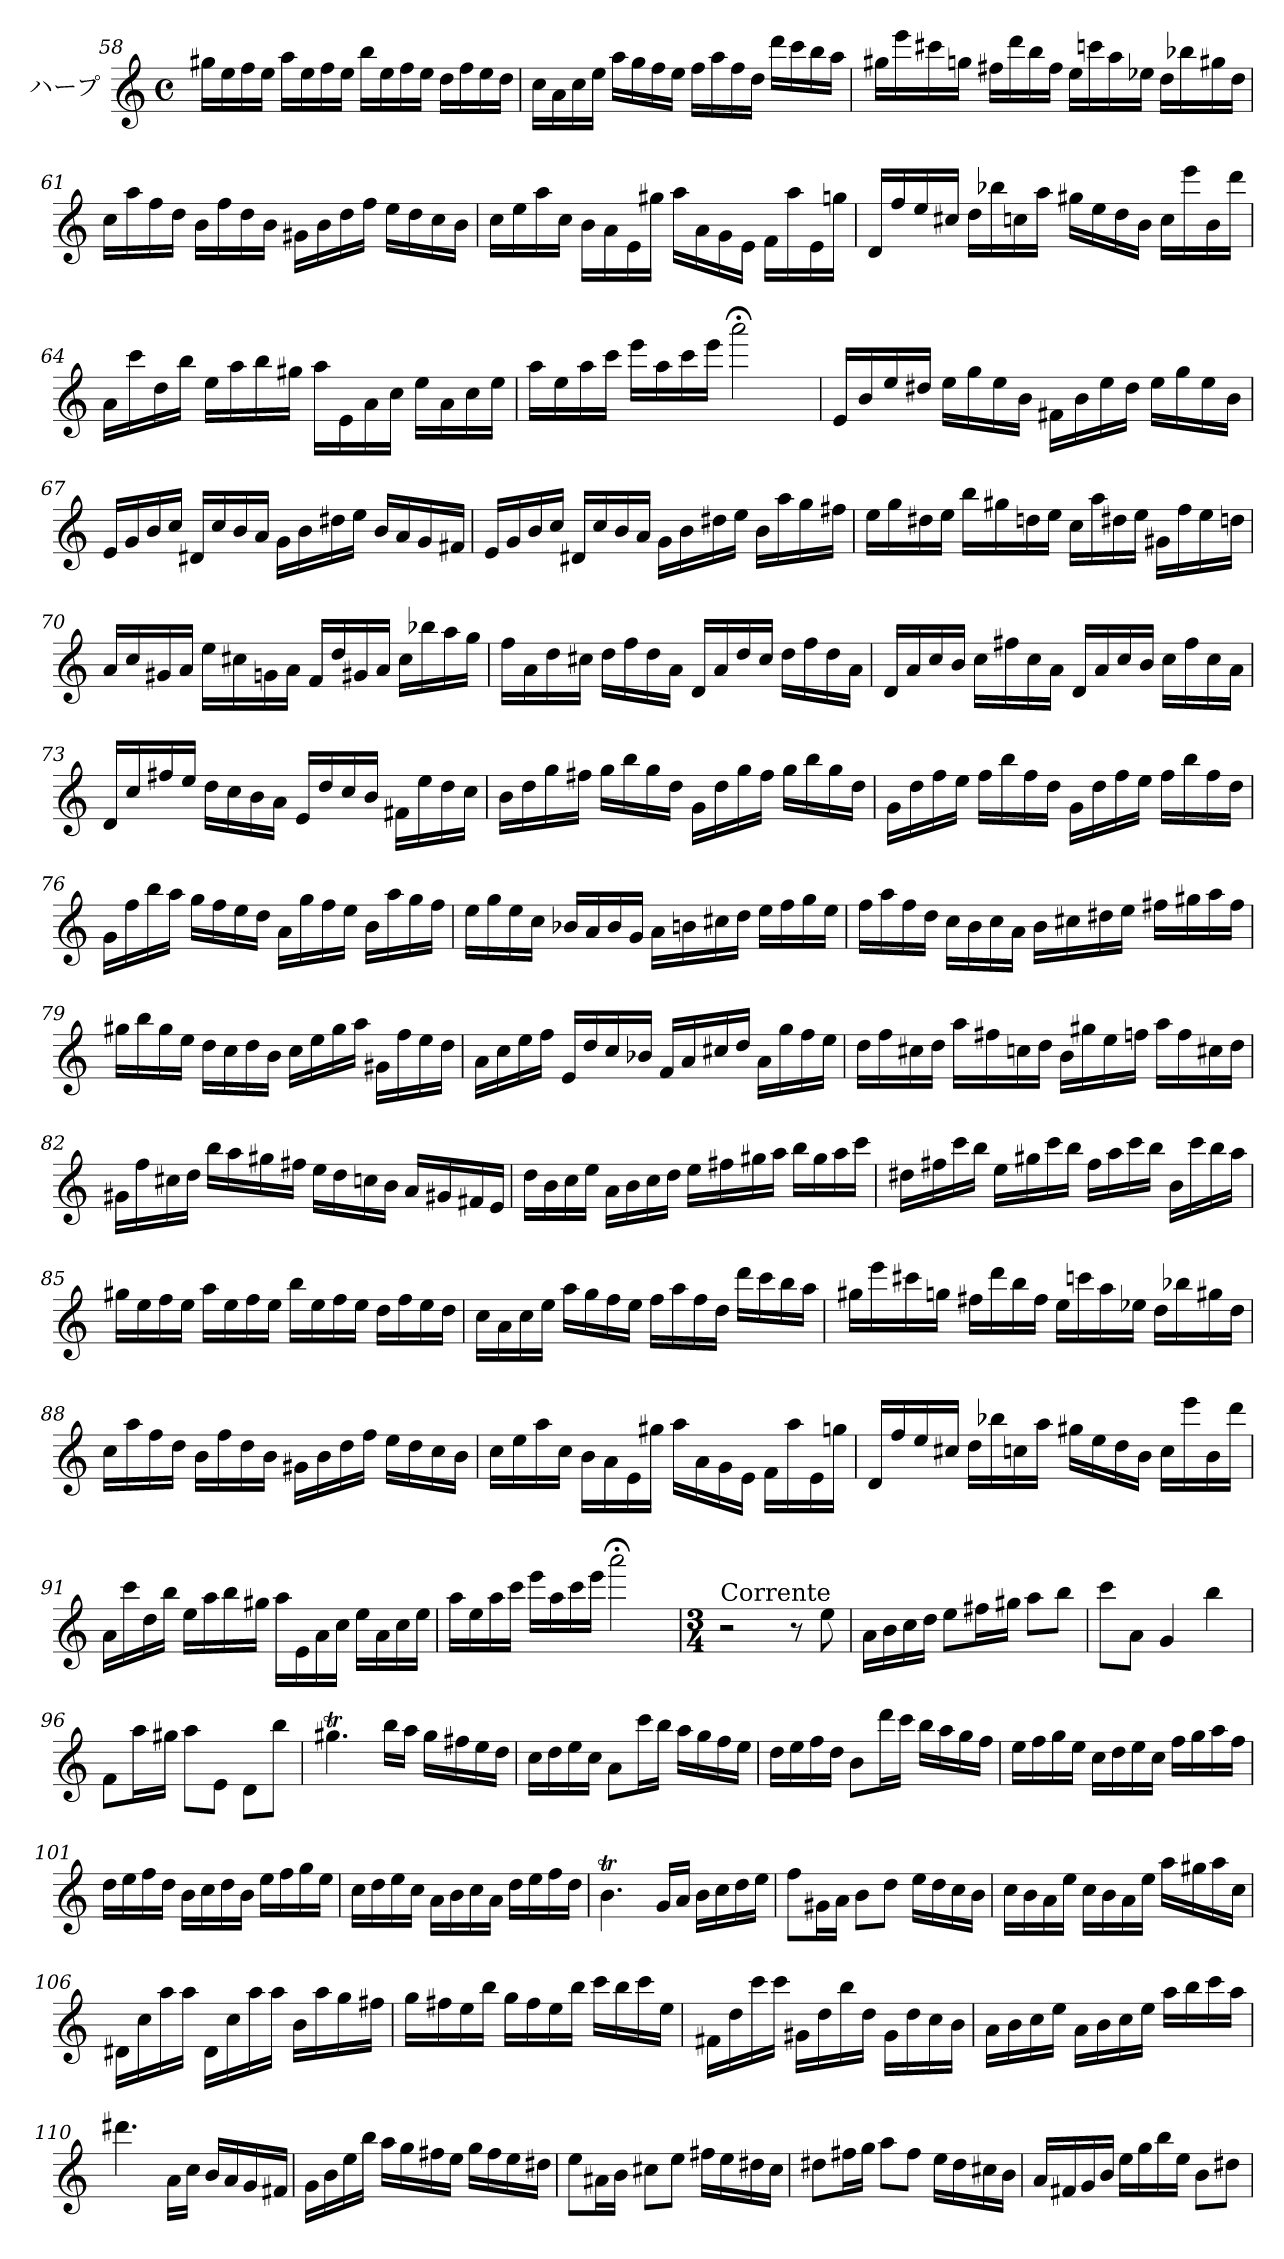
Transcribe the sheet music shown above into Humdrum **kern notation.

**kern
*part1
*staff1
*I"ハープ
*clefG2
*k[]
*M4/4
*met(c)
=58
16gg#X\LL
16ee\
16ff\
16ee\JJ
16aa\LL
16ee\
16ff\
16ee\JJ
16bb\LL
16ee\
16ff\
16ee\JJ
16dd\LL
16ff\
16ee\
16dd\JJ
=59
16cc\LL
16a\
16cc\
16ee\JJ
16aa\LL
16gg\
16ff\
16ee\JJ
16ff\LL
16aa\
16ff\
16dd\JJ
16ddd\LL
16ccc\
16bb\
16aa\JJ
=60
16gg#X\LL
16eee\
16ccc#X\
16ggn\JJ
16ff#X\LL
16ddd\
16bb\
16ff#\JJ
16ee\LL
16cccn\
16aa\
16ee-X\JJ
16dd\LL
16bb-X\
16gg#X\
16dd\JJ
=61
16cc\LL
16aa\
16ff\
16dd\JJ
16b\LL
16ff\
16dd\
16b\JJ
16g#X\LL
16b\
16dd\
16ff\JJ
16ee\LL
16dd\
16cc\
16b\JJ
=62
16cc\LL
16ee\
16aa\
16cc\JJ
16b\LL
16a\
16e\
16gg#X\JJ
16aa\LL
16a\
16g\
16e\JJ
16f\LL
16aa\
16e\
16ggn\JJ
=63
16d/LL
16ff/
16ee/
16cc#X/JJ
16dd\LL
16bb-X\
16ccn\
16aa\JJ
16gg#X\LL
16ee\
16dd\
16b\JJ
16cc\LL
16eee\
16b\
16ddd\JJ
=64
16a\LL
16ccc\
16dd\
16bb\JJ
16ee\LL
16aa\
16bb\
16gg#X\JJ
16aa\LL
16e\
16a\
16cc\JJ
16ee\LL
16a\
16cc\
16ee\JJ
=65
16aa\LL
16ee\
16aa\
16ccc\JJ
16eee\LL
16aa\
16ccc\
16eee\JJ
2aaa;<\
=66
16e/LL
16b/
16ee/
16dd#X/JJ
16ee\LL
16gg\
16ee\
16b\JJ
16f#X\LL
16b\
16ee\
16dd#\JJ
16ee\LL
16gg\
16ee\
16b\JJ
=67
16e/LL
16g/
16b/
16cc/JJ
16d#X/LL
16cc/
16b/
16a/JJ
16g\LL
16b\
16dd#X\
16ee\JJ
16b/LL
16a/
16g/
16f#X/JJ
=68
16e/LL
16g/
16b/
16cc/JJ
16d#X/LL
16cc/
16b/
16a/JJ
16g\LL
16b\
16dd#X\
16ee\JJ
16b\LL
16aa\
16gg\
16ff#X\JJ
=69
16ee\LL
16gg\
16dd#X\
16ee\JJ
16bb\LL
16gg#X\
16ddn\
16ee\JJ
16cc\LL
16aa\
16dd#X\
16ee\JJ
16g#X\LL
16ff\
16ee\
16ddn\JJ
=70
16a/LL
16cc/
16g#X/
16a/JJ
16ee\LL
16cc#X\
16gn\
16a\JJ
16f/LL
16dd/
16g#X/
16a/JJ
16cc#\LL
16bb-X\
16aa\
16gg\JJ
=71
16ff\LL
16a\
16dd\
16cc#X\JJ
16dd\LL
16ff\
16dd\
16a\JJ
16d/LL
16a/
16dd/
16cc#/JJ
16dd\LL
16ff\
16dd\
16a\JJ
=72
16d/LL
16a/
16cc/
16b/JJ
16cc\LL
16ff#X\
16cc\
16a\JJ
16d/LL
16a/
16cc/
16b/JJ
16cc\LL
16ff#\
16cc\
16a\JJ
=73
16d/LL
16cc/
16ff#X/
16ee/JJ
16dd\LL
16cc\
16b\
16a\JJ
16e/LL
16dd/
16cc/
16b/JJ
16f#X\LL
16ee\
16dd\
16cc\JJ
=74
16b\LL
16dd\
16gg\
16ff#X\JJ
16gg\LL
16bb\
16gg\
16dd\JJ
16g\LL
16dd\
16gg\
16ff#\JJ
16gg\LL
16bb\
16gg\
16dd\JJ
=75
16g\LL
16dd\
16ff\
16ee\JJ
16ff\LL
16bb\
16ff\
16dd\JJ
16g\LL
16dd\
16ff\
16ee\JJ
16ff\LL
16bb\
16ff\
16dd\JJ
=76
16g\LL
16ff\
16bb\
16aa\JJ
16gg\LL
16ff\
16ee\
16dd\JJ
16a\LL
16gg\
16ff\
16ee\JJ
16b\LL
16aa\
16gg\
16ff\JJ
=77
16ee\LL
16gg\
16ee\
16cc\JJ
16b-X/LL
16a/
16b-/
16g/JJ
16a\LL
16bn\
16cc#X\
16dd\JJ
16ee\LL
16ff\
16gg\
16ee\JJ
=78
16ff\LL
16aa\
16ff\
16dd\JJ
16cc\LL
16b\
16cc\
16a\JJ
16b\LL
16cc#X\
16dd#X\
16ee\JJ
16ff#X\LL
16gg#X\
16aa\
16ff#\JJ
=79
16gg#X\LL
16bb\
16gg#\
16ee\JJ
16dd\LL
16cc\
16dd\
16b\JJ
16cc\LL
16ee\
16gg#\
16aa\JJ
16g#X\LL
16ff\
16ee\
16dd\JJ
=80
16a\LL
16cc\
16ee\
16ff\JJ
16e/LL
16dd/
16cc/
16b-X/JJ
16f/LL
16a/
16cc#X/
16dd/JJ
16a\LL
16gg\
16ff\
16ee\JJ
=81
16dd\LL
16ff\
16cc#X\
16dd\JJ
16aa\LL
16ff#X\
16ccn\
16dd\JJ
16b\LL
16gg#X\
16ee\
16ffn\JJ
16aa\LL
16ff\
16cc#X\
16dd\JJ
=82
16g#X\LL
16ff\
16cc#X\
16dd\JJ
16bb\LL
16aa\
16gg#X\
16ff#X\JJ
16ee\LL
16dd\
16ccn\
16b\JJ
16a/LL
16g#X/
16f#X/
16e/JJ
=83
16dd\LL
16b\
16cc\
16ee\JJ
16a\LL
16b\
16cc\
16dd\JJ
16ee\LL
16ff#X\
16gg#X\
16aa\JJ
16bb\LL
16gg#\
16aa\
16ccc\JJ
=84
16dd#X\LL
16ff#X\
16ccc\
16bb\JJ
16ee\LL
16gg#X\
16ccc\
16bb\JJ
16ff#\LL
16aa\
16ccc\
16bb\JJ
16b\LL
16ccc\
16bb\
16aa\JJ
=85
16gg#X\LL
16ee\
16ff\
16ee\JJ
16aa\LL
16ee\
16ff\
16ee\JJ
16bb\LL
16ee\
16ff\
16ee\JJ
16dd\LL
16ff\
16ee\
16dd\JJ
=86
16cc\LL
16a\
16cc\
16ee\JJ
16aa\LL
16gg\
16ff\
16ee\JJ
16ff\LL
16aa\
16ff\
16dd\JJ
16ddd\LL
16ccc\
16bb\
16aa\JJ
=87
16gg#X\LL
16eee\
16ccc#X\
16ggn\JJ
16ff#X\LL
16ddd\
16bb\
16ff#\JJ
16ee\LL
16cccn\
16aa\
16ee-X\JJ
16dd\LL
16bb-X\
16gg#X\
16dd\JJ
=88
16cc\LL
16aa\
16ff\
16dd\JJ
16b\LL
16ff\
16dd\
16b\JJ
16g#X\LL
16b\
16dd\
16ff\JJ
16ee\LL
16dd\
16cc\
16b\JJ
=89
16cc\LL
16ee\
16aa\
16cc\JJ
16b\LL
16a\
16e\
16gg#X\JJ
16aa\LL
16a\
16g\
16e\JJ
16f\LL
16aa\
16e\
16ggn\JJ
=90
16d/LL
16ff/
16ee/
16cc#X/JJ
16dd\LL
16bb-X\
16ccn\
16aa\JJ
16gg#X\LL
16ee\
16dd\
16b\JJ
16cc\LL
16eee\
16b\
16ddd\JJ
=91
16a\LL
16ccc\
16dd\
16bb\JJ
16ee\LL
16aa\
16bb\
16gg#X\JJ
16aa\LL
16e\
16a\
16cc\JJ
16ee\LL
16a\
16cc\
16ee\JJ
=92
16aa\LL
16ee\
16aa\
16ccc\JJ
16eee\LL
16aa\
16ccc\
16eee\JJ
2aaa;<\
!!LO:PB:g=z
=93
*M3/4
!LO:TX:a:t=Corrente
2r
8r
8ee\
=94
16a\LL
16b\
16cc\
16dd\JJ
8ee\L
16ff#X\L
16gg#X\JJ
8aa\L
8bb\J
=95
8ccc\L
8a\J
4g/
4bb\
=96
8f\L
16aa\L
16gg#X\JJ
8aa\L
8e\J
8d\L
8bb\J
=97
4.gg#Xt\
16bb\LL
16aa\JJ
16gg#\LL
16ff#X\
16ee\
16dd\JJ
=98
16cc\LL
16dd\
16ee\
16cc\JJ
8a\L
16ccc\L
16bb\JJ
16aa\LL
16gg\
16ff\
16ee\JJ
=99
16dd\LL
16ee\
16ff\
16dd\JJ
8b\L
16ddd\L
16ccc\JJ
16bb\LL
16aa\
16gg\
16ff\JJ
=100
16ee\LL
16ff\
16gg\
16ee\JJ
16cc\LL
16dd\
16ee\
16cc\JJ
16ff\LL
16gg\
16aa\
16ff\JJ
=101
16dd\LL
16ee\
16ff\
16dd\JJ
16b\LL
16cc\
16dd\
16b\JJ
16ee\LL
16ff\
16gg\
16ee\JJ
=102
16cc\LL
16dd\
16ee\
16cc\JJ
16a\LL
16b\
16cc\
16a\JJ
16dd\LL
16ee\
16ff\
16dd\JJ
=103
4.bt\
16g/LL
16a/JJ
16b\LL
16cc\
16dd\
16ee\JJ
=104
8ff\L
16g#X\L
16a\JJ
8b\L
8dd\J
16ee\LL
16dd\
16cc\
16b\JJ
=105
16cc\LL
16b\
16a\
16ee\JJ
16cc\LL
16b\
16a\
16ee\JJ
16aa\LL
16gg#X\
16aa\
16cc\JJ
=106
16d#X\LL
16cc\
16aa\
16aa\JJ
16d#\LL
16cc\
16aa\
16aa\JJ
16b\LL
16aa\
16gg\
16ff#X\JJ
=107
16gg\LL
16ff#X\
16ee\
16bb\JJ
16gg\LL
16ff#\
16ee\
16bb\JJ
16ccc\LL
16bb\
16ccc\
16ee\JJ
=108
16f#X\LL
16dd\
16ccc\
16ccc\JJ
16g#X\LL
16dd\
16bb\
16dd\JJ
16g#\LL
16dd\
16cc\
16b\JJ
=109
16a\LL
16b\
16cc\
16ee\JJ
16a\LL
16b\
16cc\
16ee\JJ
16aa\LL
16bb\
16ccc\
16aa\JJ
=110
4.ddd#X\
16a\LL
16cc\JJ
16b/LL
16a/
16g/
16f#X/JJ
=111
16g\LL
16b\
16ee\
16bb\JJ
16aa\LL
16gg\
16ff#X\
16ee\JJ
16gg\LL
16ff#\
16ee\
16dd#X\JJ
=112
8ee\L
16a#X\L
16b\JJ
8cc#X\L
8ee\J
16ff#X\LL
16ee\
16dd#X\
16cc#\JJ
=113
8dd#X\L
16ff#X\L
16gg\JJ
8aa\L
8ff#\J
16ee\LL
16dd#\
16cc#X\
16b\JJ
=114
16a/LL
16f#X/
16g/
16b/JJ
16ee\LL
16gg\
16bb\
16ee\JJ
8b\L
8dd#X\J
=
*-
